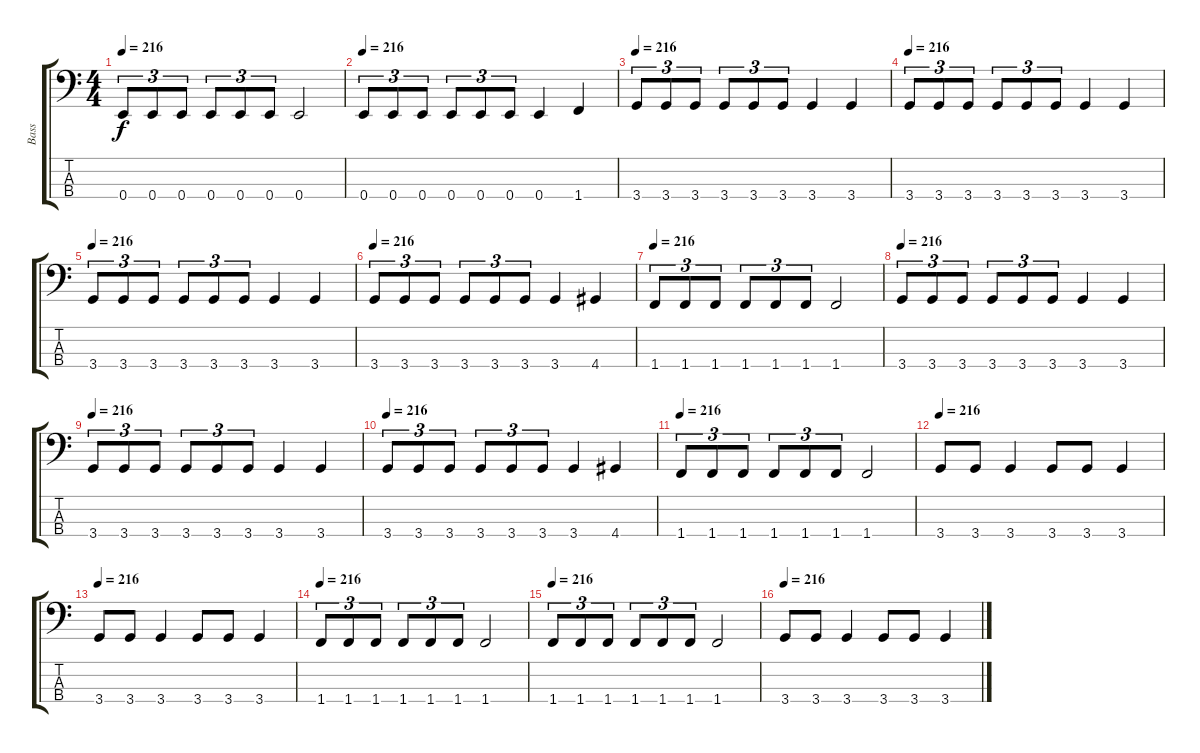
\track ("Bass" "Bass") {instrument electricbasspick}
\staff {score tabs}
\tuning (G2 D2 A1 E1) {hide}
\ts (4 4)
\tempo 216
\clef f4
\ks c
0.4.8{tu (3 2) dy f} 0.4.8{tu (3 2)} 0.4.8{tu (3 2)} 0.4.8{tu (3 2)} 0.4.8{tu (3 2)} 0.4.8{tu (3 2)} 0.4.2 |
\tempo 216
0.4.8{tu (3 2)} 0.4.8{tu (3 2)} 0.4.8{tu (3 2)} 0.4.8{tu (3 2)} 0.4.8{tu (3 2)} 0.4.8{tu (3 2)} 0.4.4 1.4.4 |
\tempo 216
3.4.8{tu (3 2)} 3.4.8{tu (3 2)} 3.4.8{tu (3 2)} 3.4.8{tu (3 2)} 3.4.8{tu (3 2)} 3.4.8{tu (3 2)} 3.4.4 3.4.4 |
\tempo 216
3.4.8{tu (3 2)} 3.4.8{tu (3 2)} 3.4.8{tu (3 2)} 3.4.8{tu (3 2)} 3.4.8{tu (3 2)} 3.4.8{tu (3 2)} 3.4.4 3.4.4 |
\tempo 216
3.4.8{tu (3 2)} 3.4.8{tu (3 2)} 3.4.8{tu (3 2)} 3.4.8{tu (3 2)} 3.4.8{tu (3 2)} 3.4.8{tu (3 2)} 3.4.4 3.4.4 |
\tempo 216
3.4.8{tu (3 2)} 3.4.8{tu (3 2)} 3.4.8{tu (3 2)} 3.4.8{tu (3 2)} 3.4.8{tu (3 2)} 3.4.8{tu (3 2)} 3.4.4 4.4.4 |
\tempo 216
1.4.8{tu (3 2)} 1.4.8{tu (3 2)} 1.4.8{tu (3 2)} 1.4.8{tu (3 2)} 1.4.8{tu (3 2)} 1.4.8{tu (3 2)} 1.4.2 |
\tempo 216
3.4.8{tu (3 2)} 3.4.8{tu (3 2)} 3.4.8{tu (3 2)} 3.4.8{tu (3 2)} 3.4.8{tu (3 2)} 3.4.8{tu (3 2)} 3.4.4 3.4.4 |
\tempo 216
3.4.8{tu (3 2)} 3.4.8{tu (3 2)} 3.4.8{tu (3 2)} 3.4.8{tu (3 2)} 3.4.8{tu (3 2)} 3.4.8{tu (3 2)} 3.4.4 3.4.4 |
\tempo 216
3.4.8{tu (3 2)} 3.4.8{tu (3 2)} 3.4.8{tu (3 2)} 3.4.8{tu (3 2)} 3.4.8{tu (3 2)} 3.4.8{tu (3 2)} 3.4.4 4.4.4 |
\tempo 216
1.4.8{tu (3 2)} 1.4.8{tu (3 2)} 1.4.8{tu (3 2)} 1.4.8{tu (3 2)} 1.4.8{tu (3 2)} 1.4.8{tu (3 2)} 1.4.2 |
\tempo 216
3.4.8 3.4.8 3.4.4 3.4.8 3.4.8 3.4.4 |
\tempo 216
3.4.8 3.4.8 3.4.4 3.4.8 3.4.8 3.4.4 |
\tempo 216
1.4.8{tu (3 2)} 1.4.8{tu (3 2)} 1.4.8{tu (3 2)} 1.4.8{tu (3 2)} 1.4.8{tu (3 2)} 1.4.8{tu (3 2)} 1.4.2 |
\tempo 216
1.4.8{tu (3 2)} 1.4.8{tu (3 2)} 1.4.8{tu (3 2)} 1.4.8{tu (3 2)} 1.4.8{tu (3 2)} 1.4.8{tu (3 2)} 1.4.2 |
\tempo 216
3.4.8 3.4.8 3.4.4 3.4.8 3.4.8 3.4.4
